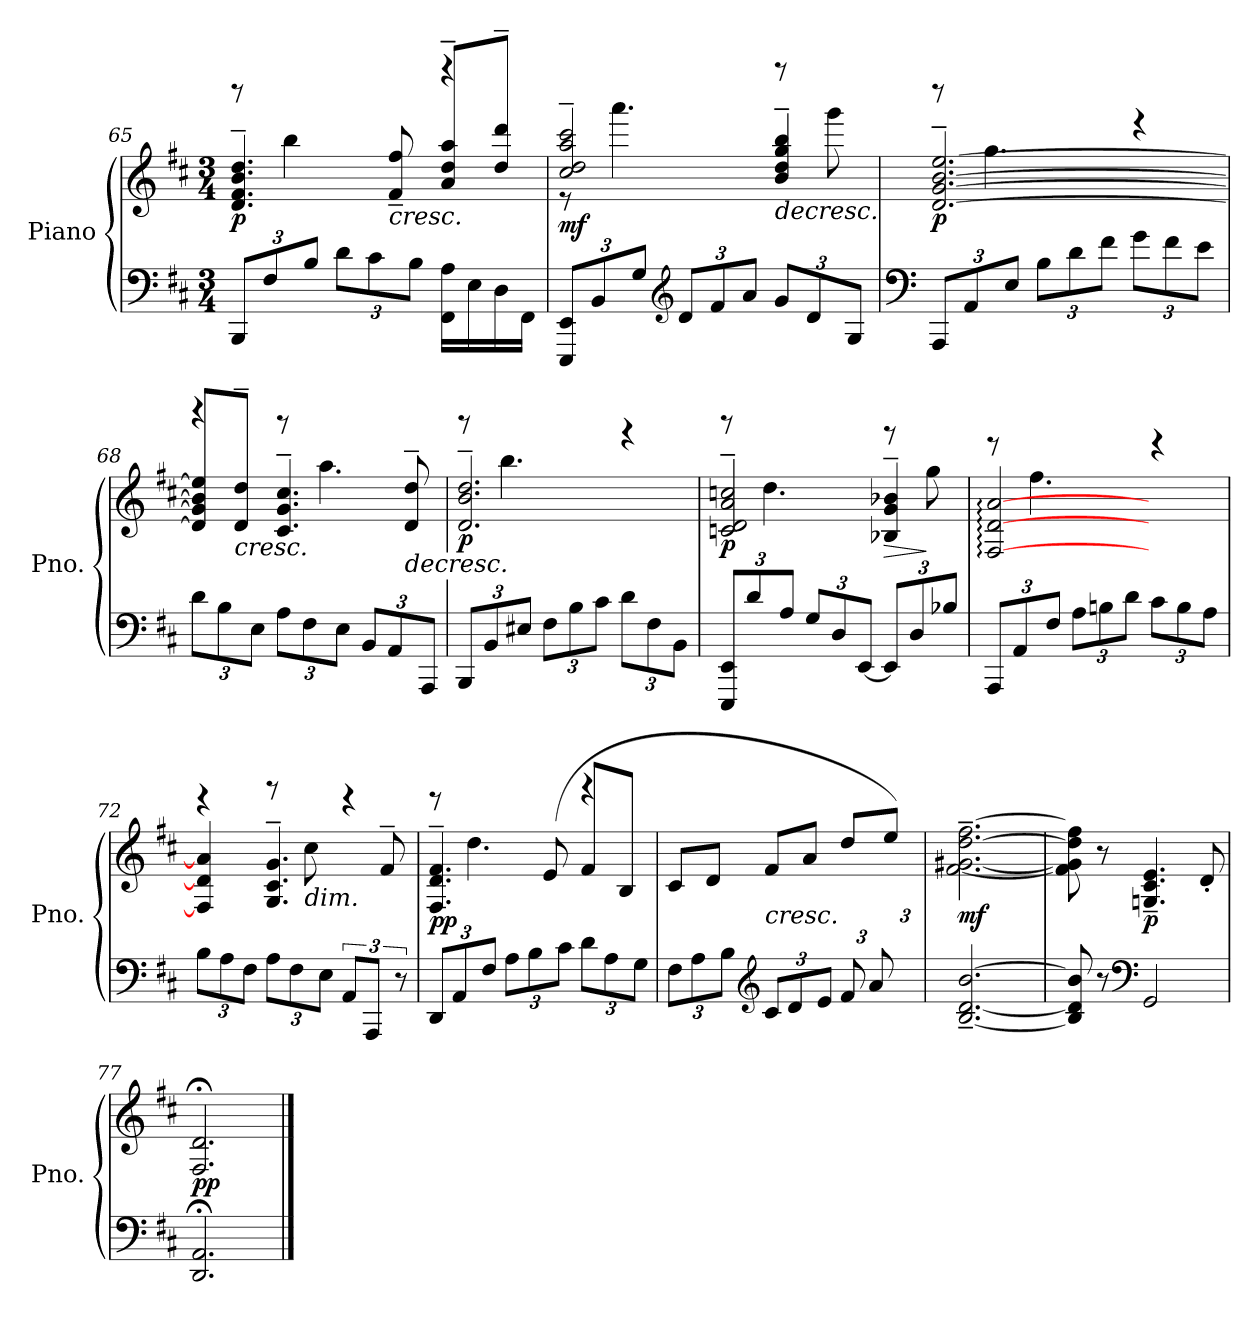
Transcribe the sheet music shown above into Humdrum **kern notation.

**kern	**kern	**dynam
*part1	*part1	*part1
*staff2	*staff1	*staff1/2
*I"Piano	*	*
*I'Pno.	*	*
*clefF4	*clefG2	*
*k[f#c#]	*k[f#c#]	*
*M3/4	*M3/4	*
*Xbrackettup	*	*
=65	=65	=65
*	*^	*
!	!	!	!LO:DY:b
12BBB/L	4.d/~ 4.f#/~ 4.b/~ 4.dd/~	8rdddd	p
12F#/	.	.	.
.	.	4bb\	.
12B/J	.	.	.
12d\L	.	.	.
12c#\	.	.	.
!	!	!	!LO:HP:b
.	8f#/~ 8ff#/~	8ryy	<
12B\J	.	.	.
16FF#\ 16A\LL	8a/~ 8dd/~ 8aa/~L	4raaaa	.
16E\	.	.	.
16D\	8dd/~ 8ddd/~J	.	.
16FF#\JJ	.	.	.
=66	=66	=66	=66
!	!	!	!LO:DY:b
12EEE/ 12EE/L	2cc#/~ 2dd/~ 2aa/~ 2ccc#/~	8r	mf
12BB/	.	.	.
.	.	4.aaa\	.
12G/J	.	.	.
*clefG2	*	*	*
12d/L	.	.	.
12f#/	.	.	.
12a/J	.	.	.
!	!	!	!LO:HP:b
12g/L	4b/~ 4dd/~ 4gg/~ 4bb/~	8raaaa	>
12d/	.	.	.
.	.	8ggg\	.
12G/J	.	.	.
*	*v	*v	*
.	.	[
=67	=67	=67
*clefF4	*	*
*	*^	*
!	!	!	!LO:DY:b
12AAA/L	[2.d/~ [2.g/~ [2.b/~ [2.ee/~	8rdddd	p
12AA/	.	.	.
.	.	4.gg\	.
12E/J	.	.	.
12B\L	.	.	.
12d\	.	.	.
12f#\J	.	.	.
12g\L	.	4reee	.
12f#\	.	.	.
12e\J	.	.	.
!!LO:LB:g=z	!!
=68	=68	=68	=68
12d\L	8d/] 8g/] 8b/] 8ee/]L	4rdddd	.
12B\	.	.	.
!	!	!	!LO:HP:b
.	8d/~ 8dd/~J	.	<
12E\J	.	.	.
12A\L	4.c#/~ 4.g/~ 4.cc#/~	8rbbb	]
12F#\	.	.	.
.	.	4.aa\	.
12E\J	.	.	.
12BB/L	.	.	.
12AA/	.	.	.
!	!	!	!LO:HP:b
.	8d/~ 8dd/~	.	>
12AAA/J	.	.	.
*	*v	*v	*
.	.	[
=69	=69	=69
*	*^	*
!	!	!	!LO:DY:b
12BBB/L	2.d/~ 2.b/~ 2.dd/~	8rbbb	p
12BB/	.	.	.
.	.	4.bb\	.
12E#X/J	.	.	.
12F#\L	.	.	.
12B\	.	.	.
12c#\J	.	.	.
12d\L	.	4rggg	.
12F#\	.	.	.
12BB\J	.	.	.
=70	=70	=70	=70
!	!	!	!LO:DY:b
12EEE/ 12EE/L	2cn/~ 2d/~ 2a/~ 2ccn/~	8rbbb	p
12d/	.	.	.
.	.	4.dd\	.
12A/J	.	.	.
12G/L	.	.	.
12D/	.	.	.
[12EE/J	.	.	.
!	!	!	!LO:HP:b
12EE/L]	4B-X/~ 4g/~ 4b-X/~	8rggg	>
12D/	.	.	.
.	.	8gg\	]
12B-X/J	.	.	.
=71	=71	=71	=71
12AAA/L	[2F#/: [2d/: [2a/:	8reee	.
12AA/	.	.	.
.	.	4.ff#\	.
12F#/J	.	.	.
12A\L	.	.	.
12Bn\	.	.	.
12d\J	.	.	.
12c#\L	4ryy	4reee	.
12B\	.	.	.
12A\J	.	.	.
!!LO:LB:g=z	!!
=72	=72	=72	=72
12B\L	4F#/] 4d/] 4a/]	4reee	.
12A\	.	.	.
12F#\J	.	.	.
12A\L	4.G/~ 4.c#/~ 4.g/~	8rggg	.
12F#\	.	.	.
!	!	!LO:TX:b:i:t=dim.	!
.	.	8cc#\	.
12E\J	.	.	.
*brackettup	*	*	*
12AA/L	.	4reee	.
12AAA/J	.	.	.
.	8f#~/	.	.
12r	.	.	.
=73	=73	=73	=73
*Xbrackettup	*	*	*
!	!	!	!LO:DY:b
12DD/L	4.F#/~ 4.d/~ 4.f#/~	8reee	pp
12AA/	.	.	.
.	.	4.dd\	.
12F#/J	.	.	.
12A\L	.	.	.
12B\	.	.	.
.	(8e/	.	.
12c#\J	.	.	.
12d\L	8f#/L	4rggg	.
12A\	.	.	.
.	8B/J	.	.
12G\J	.	.	.
=74	=74	=74	=74
12F#\L	8c#/L	3%2ryy	.
12A\	.	.	.
.	8d/J	.	.
12B\J	.	.	.
*clefG2	*	*	*
!	!	!	!LO:HP:b
12c#/L	8f#/L	.	<
12d/	.	.	.
.	8a/J	.	.
12e/J	.	.	.
12f#/L	8dd/L	.	.
12a/	.	.	.
.	8ee/J)	.	.
12ryy	.	12cc#\J	.
*	*v	*v	*
.	.	]
=75	=75	=75
!	!	!LO:DY:b
[2.B/~ [2.d/~ [2.b/~	[2.f#\~ [2.g#X\~ [2.dd\~ [2.ff#\~	mf
=76	=76	=76
8B/] 8d/] 8b/]	8f#\] 8g#\] 8dd\] 8ff#\]	.
8r	8r	.
*clefF4	*	*
!	!	!LO:DY:b
2GG/	4.Gn/~ 4.c#/~ 4.e/~	p
.	8d'/	.
.	.	[
=77	=77	=77
!	!	!LO:DY:b
2.DD/;< 2.AA/;<	2.F#/;< 2.d/;<	pp
==	==	==
*-	*-	*-
